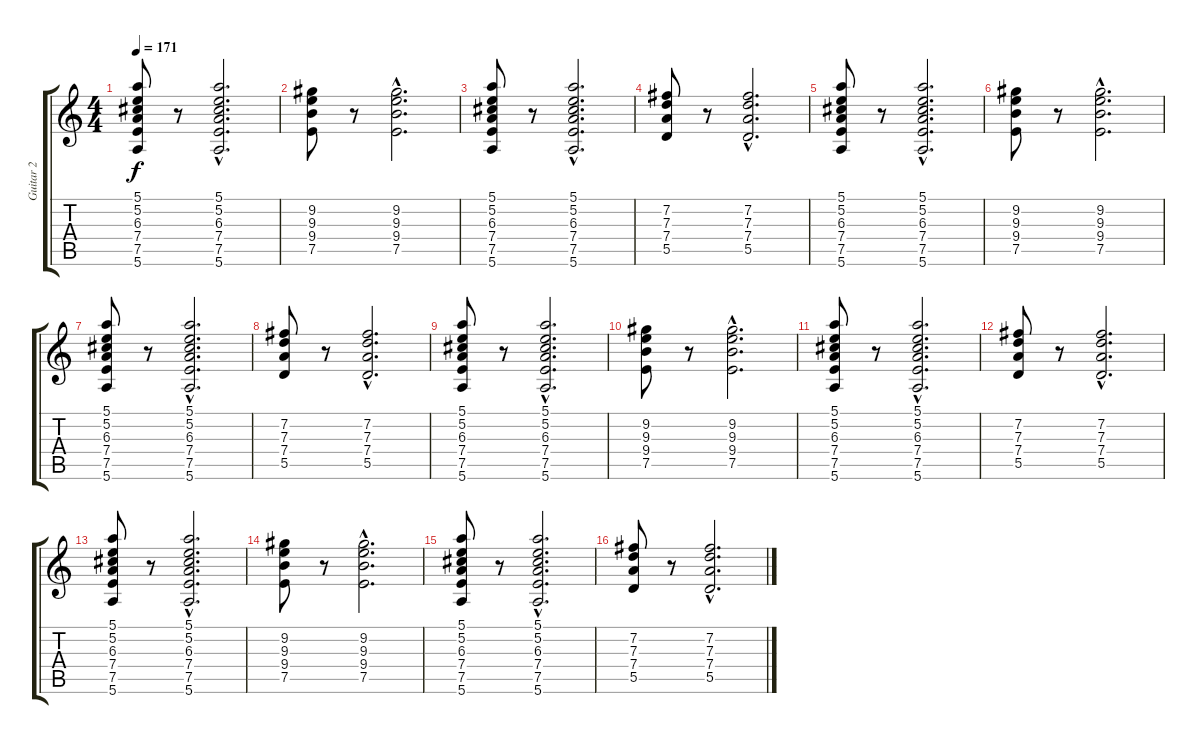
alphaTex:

\track ("Guitar 2" "Guitar 2") {instrument overdrivenguitar}
\staff {score tabs}
\tuning (E4 B3 G3 D3 A2 E2) {hide}
\ts (4 4)
\tempo 171
\clef g2
\ks c
(5.1 5.2 6.3 7.4 7.5 5.6).8{dy f} r.8 (5.1{hac} 5.2{hac} 6.3{hac} 7.4{hac} 7.5{hac} 5.6{hac}).2{d} |
(9.2 9.3 9.4 7.5).8 r.8 (9.2{hac} 9.3{hac} 9.4{hac} 7.5{hac}).2{d} |
(5.1 5.2 6.3 7.4 7.5 5.6).8 r.8 (5.1{hac} 5.2{hac} 6.3{hac} 7.4{hac} 7.5{hac} 5.6{hac}).2{d} |
(7.2 7.3 7.4 5.5).8 r.8 (7.2{hac} 7.3{hac} 7.4{hac} 5.5{hac}).2{d} |
(5.1 5.2 6.3 7.4 7.5 5.6).8 r.8 (5.1{hac} 5.2{hac} 6.3{hac} 7.4{hac} 7.5{hac} 5.6{hac}).2{d} |
(9.2 9.3 9.4 7.5).8 r.8 (9.2{hac} 9.3{hac} 9.4{hac} 7.5{hac}).2{d} |
(5.1 5.2 6.3 7.4 7.5 5.6).8 r.8 (5.1{hac} 5.2{hac} 6.3{hac} 7.4{hac} 7.5{hac} 5.6{hac}).2{d} |
(7.2 7.3 7.4 5.5).8 r.8 (7.2{hac} 7.3{hac} 7.4{hac} 5.5{hac}).2{d} |
(5.1 5.2 6.3 7.4 7.5 5.6).8 r.8 (5.1{hac} 5.2{hac} 6.3{hac} 7.4{hac} 7.5{hac} 5.6{hac}).2{d} |
(9.2 9.3 9.4 7.5).8 r.8 (9.2{hac} 9.3{hac} 9.4{hac} 7.5{hac}).2{d} |
(5.1 5.2 6.3 7.4 7.5 5.6).8 r.8 (5.1{hac} 5.2{hac} 6.3{hac} 7.4{hac} 7.5{hac} 5.6{hac}).2{d} |
(7.2 7.3 7.4 5.5).8 r.8 (7.2{hac} 7.3{hac} 7.4{hac} 5.5{hac}).2{d} |
(5.1 5.2 6.3 7.4 7.5 5.6).8 r.8 (5.1{hac} 5.2{hac} 6.3{hac} 7.4{hac} 7.5{hac} 5.6{hac}).2{d} |
(9.2 9.3 9.4 7.5).8 r.8 (9.2{hac} 9.3{hac} 9.4{hac} 7.5{hac}).2{d} |
(5.1 5.2 6.3 7.4 7.5 5.6).8 r.8 (5.1{hac} 5.2{hac} 6.3{hac} 7.4{hac} 7.5{hac} 5.6{hac}).2{d} |
(7.2 7.3 7.4 5.5).8 r.8 (7.2{hac} 7.3{hac} 7.4{hac} 5.5{hac}).2{d}
